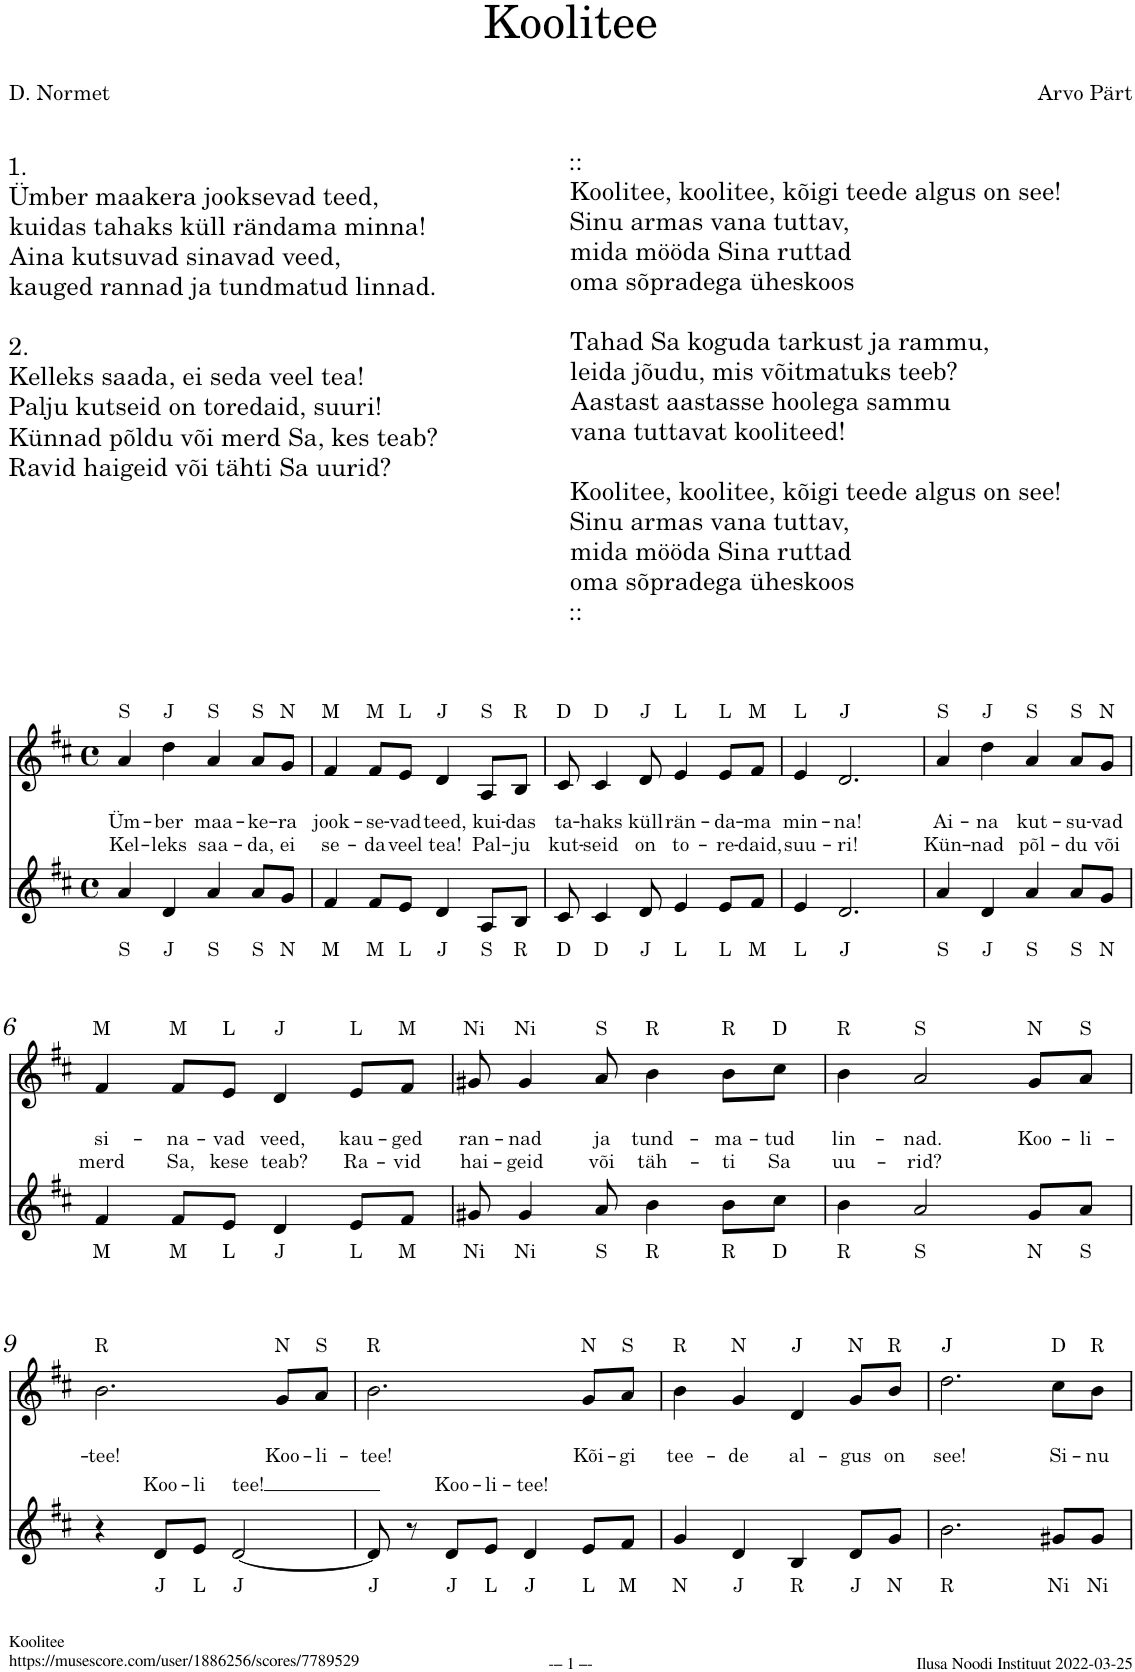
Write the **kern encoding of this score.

**kern	**text	**text	**kern	**text	**text	**text
*part2	*part2	*part2	*part1	*part1	*part1	*part1
*staff2	*staff2	*staff2	*staff1	*staff1	*staff1	*staff1
*I"Alto	*	*	*I"Soprano	*	*	*
*clefG2	*	*	*clefG2	*	*	*
*Trd1c2	*	*	*	*	*	*
*k[f#c#]	*	*	*k[f#c#]	*	*	*
*M4/4	*	*	*M4/4	*	*	*
*met(c)	*	*	*met(c)	*	*	*
=1	=1	=1	=1	=1	=1	=1
!	!LO:LY:b	!	!	!LO:LY:a	!LO:LY:b	!LO:LY:b
4a/	S	.	4a/	S	Üm-	Kel-
!	!LO:LY:b	!	!	!LO:LY:a	!LO:LY:b	!LO:LY:b
4d/	J	.	4dd\	J	-ber	-leks
!	!LO:LY:b	!	!	!LO:LY:a	!LO:LY:b	!LO:LY:b
4a/	S	.	4a/	S	maa-	saa-
!	!LO:LY:b	!	!	!LO:LY:a	!LO:LY:b	!LO:LY:b
8a/L	S	.	8a/L	S	-ke-	-da,
!	!LO:LY:b	!	!	!LO:LY:a	!LO:LY:b	!LO:LY:b
8g/J	N	.	8g/J	N	-ra	ei
=2	=2	=2	=2	=2	=2	=2
!	!LO:LY:b	!	!	!LO:LY:a	!LO:LY:b	!LO:LY:b
4f#/	M	.	4f#/	M	jook-	se-
!	!LO:LY:b	!	!	!LO:LY:a	!LO:LY:b	!LO:LY:b
8f#/L	M	.	8f#/L	M	-se-	-da
!	!LO:LY:b	!	!	!LO:LY:a	!LO:LY:b	!LO:LY:b
8e/J	L	.	8e/J	L	-vad	veel
!	!LO:LY:b	!	!	!LO:LY:a	!LO:LY:b	!LO:LY:b
4d/	J	.	4d/	J	teed,	tea!
!	!LO:LY:b	!	!	!LO:LY:a	!LO:LY:b	!LO:LY:b
8A/L	S	.	8A/L	S	kui-	Pal-
!	!LO:LY:b	!	!	!LO:LY:a	!LO:LY:b	!LO:LY:b
8B/J	R	.	8B/J	R	-das	-ju
=3	=3	=3	=3	=3	=3	=3
!	!LO:LY:b	!	!	!LO:LY:a	!LO:LY:b	!LO:LY:b
8c#/	D	.	8c#/	D	ta-	kut-
!	!LO:LY:b	!	!	!LO:LY:a	!LO:LY:b	!LO:LY:b
4c#/	D	.	4c#/	D	-haks	-seid
!	!LO:LY:b	!	!	!LO:LY:a	!LO:LY:b	!LO:LY:b
8d/	J	.	8d/	J	küll	on
!	!LO:LY:b	!	!	!LO:LY:a	!LO:LY:b	!LO:LY:b
4e/	L	.	4e/	L	rän-	to-
!	!LO:LY:b	!	!	!LO:LY:a	!LO:LY:b	!LO:LY:b
8e/L	L	.	8e/L	L	-da-	-re-
!	!LO:LY:b	!	!	!LO:LY:a	!LO:LY:b	!LO:LY:b
8f#/J	M	.	8f#/J	M	-ma	-daid,
=4	=4	=4	=4	=4	=4	=4
!	!LO:LY:b	!	!	!LO:LY:a	!LO:LY:b	!LO:LY:b
4e/	L	.	4e/	L	min-	suu-
!	!LO:LY:b	!	!	!LO:LY:a	!LO:LY:b	!LO:LY:b
2.d/	J	.	2.d/	J	-na!	-ri!
=5	=5	=5	=5	=5	=5	=5
!	!LO:LY:b	!	!	!LO:LY:a	!LO:LY:b	!LO:LY:b
4a/	S	.	4a/	S	Ai-	Kün-
!	!LO:LY:b	!	!	!LO:LY:a	!LO:LY:b	!LO:LY:b
4d/	J	.	4dd\	J	-na	-nad
!	!LO:LY:b	!	!	!LO:LY:a	!LO:LY:b	!LO:LY:b
4a/	S	.	4a/	S	kut-	põl-
!	!LO:LY:b	!	!	!LO:LY:a	!LO:LY:b	!LO:LY:b
8a/L	S	.	8a/L	S	-su-	-du
!	!LO:LY:b	!	!	!LO:LY:a	!LO:LY:b	!LO:LY:b
8g/J	N	.	8g/J	N	-vad	või
!!LO:LB:g=z
=6	=6	=6	=6	=6	=6	=6
!	!LO:LY:b	!	!	!LO:LY:a	!LO:LY:b	!LO:LY:b
4f#/	M	.	4f#/	M	si-	merd
!	!LO:LY:b	!	!	!LO:LY:a	!LO:LY:b	!LO:LY:b
8f#/L	M	.	8f#/L	M	-na-	Sa,
!	!LO:LY:b	!	!	!LO:LY:a	!LO:LY:b	!LO:LY:b
8e/J	L	.	8e/J	L	-vad	kese
!	!LO:LY:b	!	!	!LO:LY:a	!LO:LY:b	!LO:LY:b
4d/	J	.	4d/	J	veed,	teab?
!	!LO:LY:b	!	!	!LO:LY:a	!LO:LY:b	!LO:LY:b
8e/L	L	.	8e/L	L	kau-	Ra-
!	!LO:LY:b	!	!	!LO:LY:a	!LO:LY:b	!LO:LY:b
8f#/J	M	.	8f#/J	M	-ged	-vid
=7	=7	=7	=7	=7	=7	=7
!	!LO:LY:b	!	!	!LO:LY:a	!LO:LY:b	!LO:LY:b
8g#X/	Ni	.	8g#X/	Ni	ran-	hai-
!	!LO:LY:b	!	!	!LO:LY:a	!LO:LY:b	!LO:LY:b
4g#/	Ni	.	4g#/	Ni	-nad	-geid
!	!LO:LY:b	!	!	!LO:LY:a	!LO:LY:b	!LO:LY:b
8a/	S	.	8a/	S	ja	või
!	!LO:LY:b	!	!	!LO:LY:a	!LO:LY:b	!LO:LY:b
4b\	R	.	4b\	R	tund-	täh-
!	!LO:LY:b	!	!	!LO:LY:a	!LO:LY:b	!LO:LY:b
8b\L	R	.	8b\L	R	-ma-	-ti
!	!LO:LY:b	!	!	!LO:LY:a	!LO:LY:b	!LO:LY:b
8cc#\J	D	.	8cc#\J	D	-tud	Sa
=8	=8	=8	=8	=8	=8	=8
!	!LO:LY:b	!	!	!LO:LY:a	!LO:LY:b	!LO:LY:b
4b\	R	.	4b\	R	lin-	uu-
!	!LO:LY:b	!	!	!LO:LY:a	!LO:LY:b	!LO:LY:b
2a/	S	.	2a/	S	-nad.	-rid?
!	!LO:LY:b	!	!	!LO:LY:a	!LO:LY:b	!
8g/L	N	.	8g/L	N	Koo-	.
!	!LO:LY:b	!	!	!LO:LY:a	!LO:LY:b	!
8a/J	S	.	8a/J	S	-li-	.
!!LO:LB:g=z
=9	=9	=9	=9	=9	=9	=9
!	!	!	!	!LO:LY:a	!LO:LY:b	!
4r	.	.	2.b\	R	-tee!	.
!	!LO:LY:b	!LO:LY:a	!	!	!	!
8d/L	J	Koo-	.	.	.	.
!	!LO:LY:b	!LO:LY:a	!	!	!	!
8e/J	L	-li	.	.	.	.
!	!LO:LY:b	!LO:LY:a	!	!	!	!
[2d/	J	tee!	.	.	.	.
!	!	!	!	!LO:LY:a	!LO:LY:b	!
.	.	.	8g/L	N	Koo-	.
!	!	!	!	!LO:LY:a	!LO:LY:b	!
.	.	.	8a/J	S	-li-	.
=10	=10	=10	=10	=10	=10	=10
!	!LO:LY:b	!	!	!LO:LY:a	!LO:LY:b	!
8d/]	J	.	2.b\	R	-tee!	.
8r	.	.	.	.	.	.
!	!LO:LY:b	!LO:LY:a	!	!	!	!
8d/L	J	Koo-	.	.	.	.
!	!LO:LY:b	!LO:LY:a	!	!	!	!
8e/J	L	-li-	.	.	.	.
!	!LO:LY:b	!LO:LY:a	!	!	!	!
4d/	J	-tee!	.	.	.	.
!	!LO:LY:b	!	!	!LO:LY:a	!LO:LY:b	!
8e/L	L	.	8g/L	N	Kõi-	.
!	!LO:LY:b	!	!	!LO:LY:a	!LO:LY:b	!
8f#/J	M	.	8a/J	S	-gi	.
=11	=11	=11	=11	=11	=11	=11
!	!LO:LY:b	!	!	!LO:LY:a	!LO:LY:b	!
4g/	N	.	4b\	R	tee-	.
!	!LO:LY:b	!	!	!LO:LY:a	!LO:LY:b	!
4d/	J	.	4g/	N	-de	.
!	!LO:LY:b	!	!	!LO:LY:a	!LO:LY:b	!
4B/	R	.	4d/	J	al-	.
!	!LO:LY:b	!	!	!LO:LY:a	!LO:LY:b	!
8d/L	J	.	8g/L	N	-gus	.
!	!LO:LY:b	!	!	!LO:LY:a	!LO:LY:b	!
8g/J	N	.	8b/J	R	on	.
=12	=12	=12	=12	=12	=12	=12
!	!LO:LY:b	!	!	!LO:LY:a	!LO:LY:b	!
2.b\	R	.	2.dd\	J	see!	.
!	!LO:LY:b	!	!	!LO:LY:a	!LO:LY:b	!
8g#X/L	Ni	.	8cc#\L	D	Si-	.
!	!LO:LY:b	!	!	!LO:LY:a	!LO:LY:b	!
8g#/J	Ni	.	8b\J	R	-nu	.
=	=	=	=	=	=	=
*-	*-	*-	*-	*-	*-	*-
